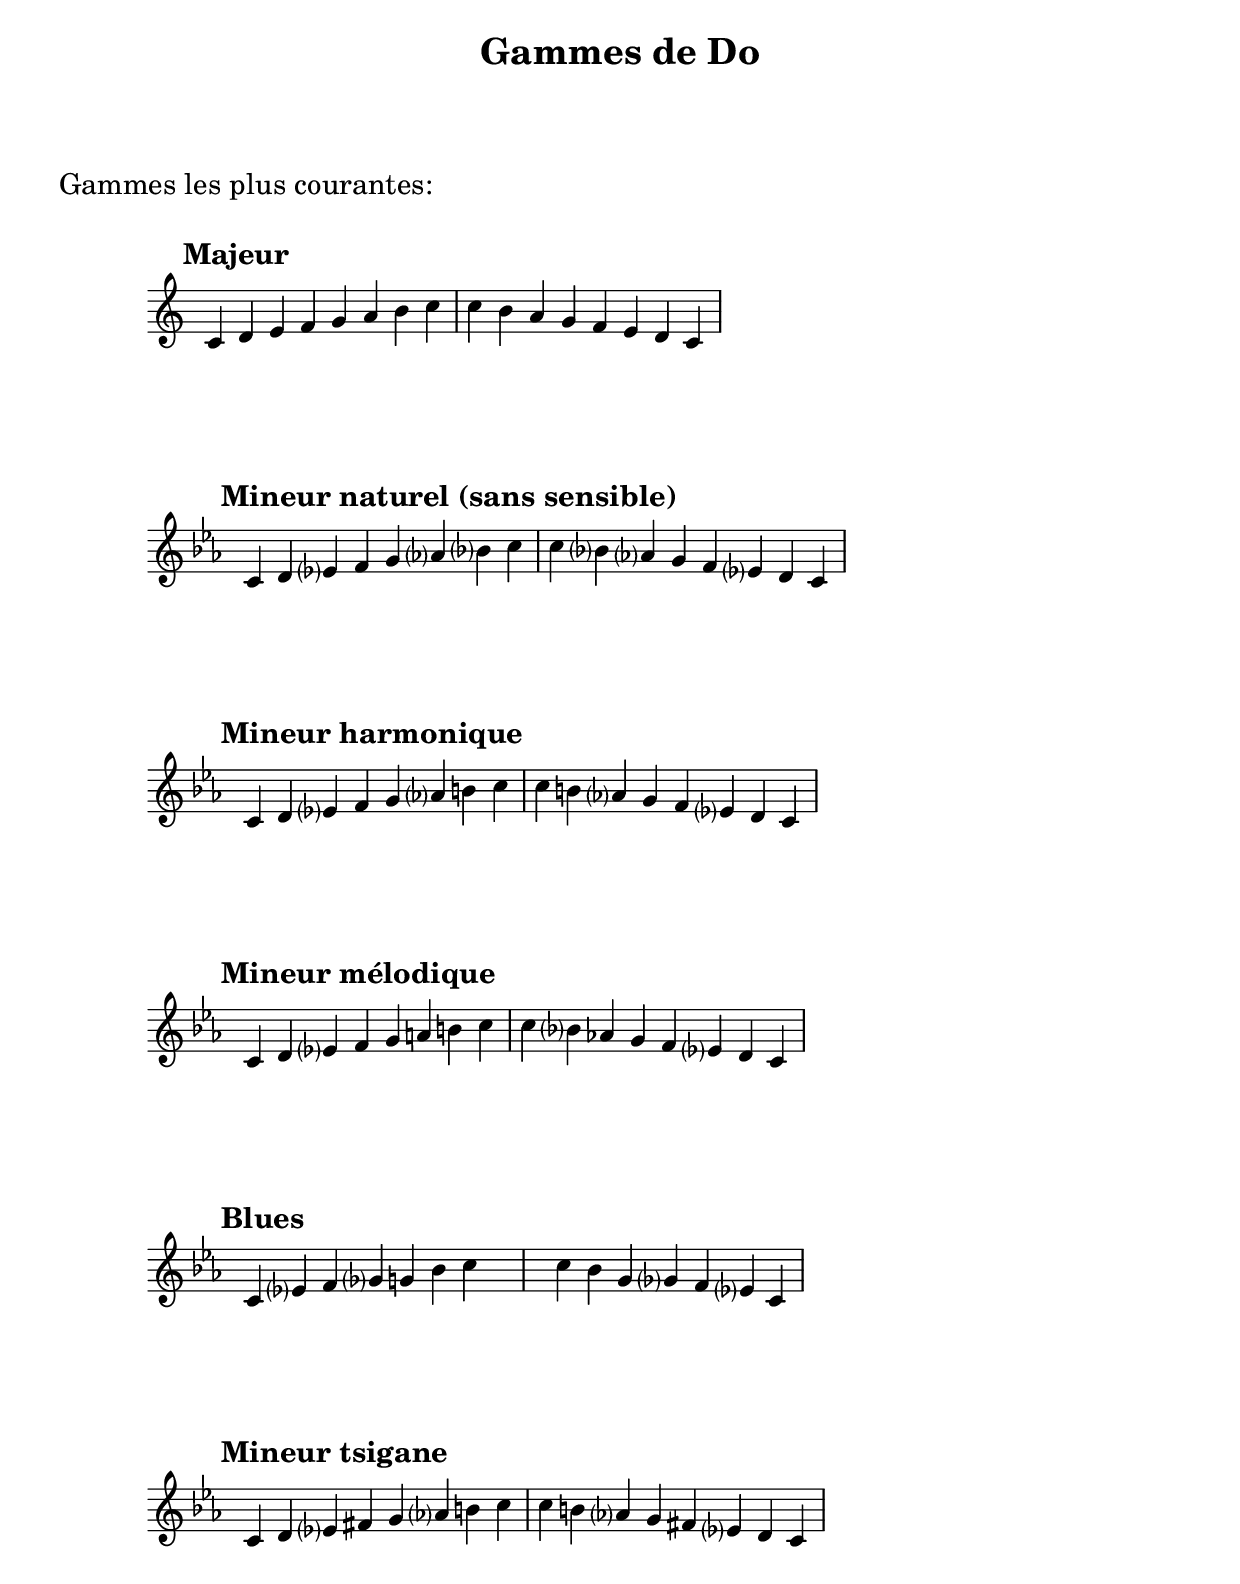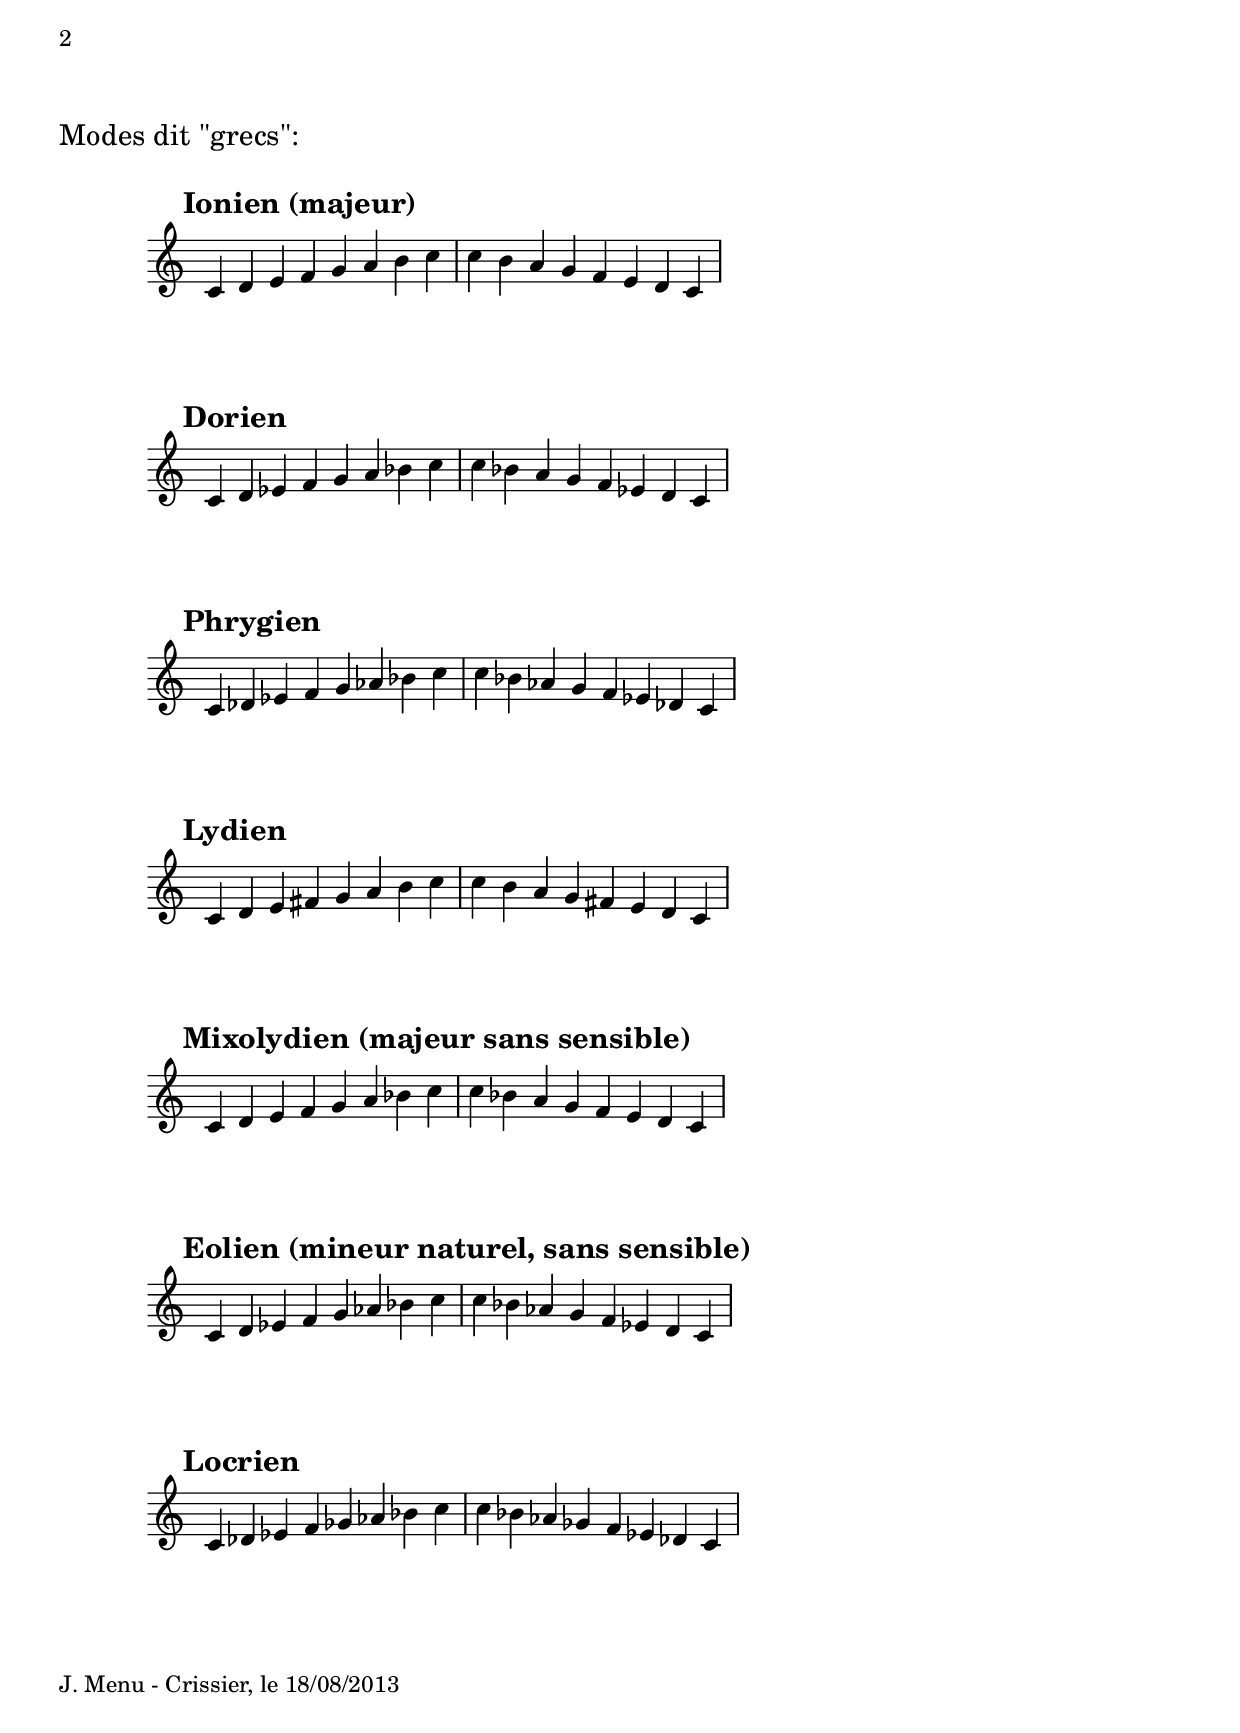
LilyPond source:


% -------------------------------------------------------------------------

\include "../CommonSettings.ly"


% -------------------------------------------------------------------------

\header{
  title = "Gammes de Do"
  subtitle = " "
}


% -------------------------------------------------------------------------

\markup \vspace #2

\markup {\huge "Gammes les plus courantes:"}

\markup \vspace #1


% -------------------------------------------------------------------------
% Some usual scales
% -------------------------------------------------------------------------


cMajor = {
  \new Staff {
    \clef treble
    \key c \major
    \myStaffAndTimeSettings
    \myTempoMark #2.0 #"Majeur"
    \transpose c c 
    \relative c' {
      \CMajorScale
    }
  }
}


% -------------------------------------------------------------------------

cNaturalMinor = {
  \new Staff {
    \clef treble
    \key c \minor
    \myStaffAndTimeSettings
    \myTempoMark #2.0 #"Mineur naturel (sans sensible)"
    \transpose c c 
    \relative c' {
      \CNaturalMinorScale
    }
  }
}


% -------------------------------------------------------------------------

cHarmonicMinor = {
  \new Staff {
    \clef treble
    \key c \minor
    \myStaffAndTimeSettings
    \myTempoMark #2.0 #"Mineur harmonique"
    \transpose c c 
    \relative c' {
      \CHarmonicMinorScale
    }
  }
}


% -------------------------------------------------------------------------

cMelodicMinor = {
  \new Staff {
    \clef treble
    \key c \minor
    \myStaffAndTimeSettings
    \myTempoMark #2.0 #"Mineur mélodique"
    \transpose c c 
    \relative c' {
      \CMelodicMinorScale
    }
  }
}


% -------------------------------------------------------------------------

cDorianMinor = {
  \new Staff {
    \clef treble
    \key c \minor
    \myStaffAndTimeSettings
    \myTempoMark #2.0 #"Mineur dorien"
    \transpose c c 
    \relative c' {
      \CDorianMinorScale
    }
  }
}


% -------------------------------------------------------------------------

cPhrygianMinor = {
  \new Staff {
    \clef treble
    \key c \minor
    \myStaffAndTimeSettings
    \myTempoMark #2.0 #"Mineur phrygien"
    \transpose c c 
    \relative c' {
      \CPhrygianMinorScale
    }
  }
}


% -------------------------------------------------------------------------

cBlues = {
  \new Staff {
    \clef treble
    \key c \minor
    \myStaffAndTimeSettings
    \myTempoMark #2.0 #"Blues"
    \transpose c c 
    \relative c' {
      \CBluesScale
    }
  }
}


% -------------------------------------------------------------------------

cGypsyMinor = {
  \new Staff {
    \clef treble
    \key c \minor
    \myStaffAndTimeSettings
    \myTempoMark #2.0 #"Mineur tsigane"
    \transpose c c 
    \relative c' {
      \CGypsyScale
    }
  }
}


% -------------------------------------------------------------------------
% The so-called "greek" modes, built from the white keys of the piano
% -------------------------------------------------------------------------


cIonian = {
  \new Staff {
    \clef treble
    \key c \major
    \myStaffAndTimeSettings
    \myTempoMark #2.0 #"Ionien (majeur)"
    \transpose c c 
    \relative c' {
      \CIonianScale
    }
  }
}


cDorian = {
  \new Staff {
    \clef treble
    \key c \major
    \myStaffAndTimeSettings
    \myTempoMark #2.0 #"Dorien"
    \transpose d c 
    \relative c' {
      \DDorianScale
    }
  }
}


cPhrygian = {
  \new Staff {
    \clef treble
    \key c \major
    \myStaffAndTimeSettings
    \myTempoMark #2.0 #"Phrygien"
    \transpose e c 
    \relative c' {
      \EPhrygianScale
    }
  }
}


cLydian = {
  \new Staff {
    \clef treble
    \key c \major
    \myStaffAndTimeSettings
    \myTempoMark #2.0 #"Lydien"
    \transpose f c 
    \relative c' {
      \FLydianScale
    }
  }
}


cMixolydian = {
  \new Staff {
    \clef treble
    \key c \major
    \myStaffAndTimeSettings
    \myTempoMark #2.0 #"Mixolydien (majeur sans sensible)"
    \transpose g, c 
    \relative c' {
      \GMixolydianScale
    }
  }
}


cEolian = {
  \new Staff {
    \clef treble
    \key c \major
    \myStaffAndTimeSettings
    \myTempoMark #2.0 #"Eolien (mineur naturel, sans sensible)"
    \transpose a, c 
    \relative c' {
      \AEolianScale
    }
  }
}


cLocrian = {
  \new Staff {
    \clef treble
    \key c \major
    \myStaffAndTimeSettings
    \myTempoMark #2.0 #"Locrien"
    \transpose b, c 
    \relative c' {
      \BLocrianScale
    }
  }
}


% -------------------------------------------------------------------------

\score {
  \cMajor
}

\score {
  \cNaturalMinor
}

\score {
  \cHarmonicMinor
}

\score {
  \cMelodicMinor
}

\score {
  \cBlues
}

\score {
  \cGypsyMinor
}


% -------------------------------------------------------------------------

\markup \vspace #2

\pageBreak

\markup \vspace #2

\markup {\huge "Modes dit \"grecs\":"}

\markup \vspace #1


% -------------------------------------------------------------------------

\score {
  \cIonian
}

\score {
  \cDorian
}

\score {
  \cPhrygian
}

\score {
  \cLydian
}

\score {
  \cMixolydian
}

\score {
  \cEolian
}

\score {
  \cLocrian
}


% -------------------------------------------------------------------------


\markup \vspace #2
\markup {J. Menu - Crissier, le 18/08/2013}
